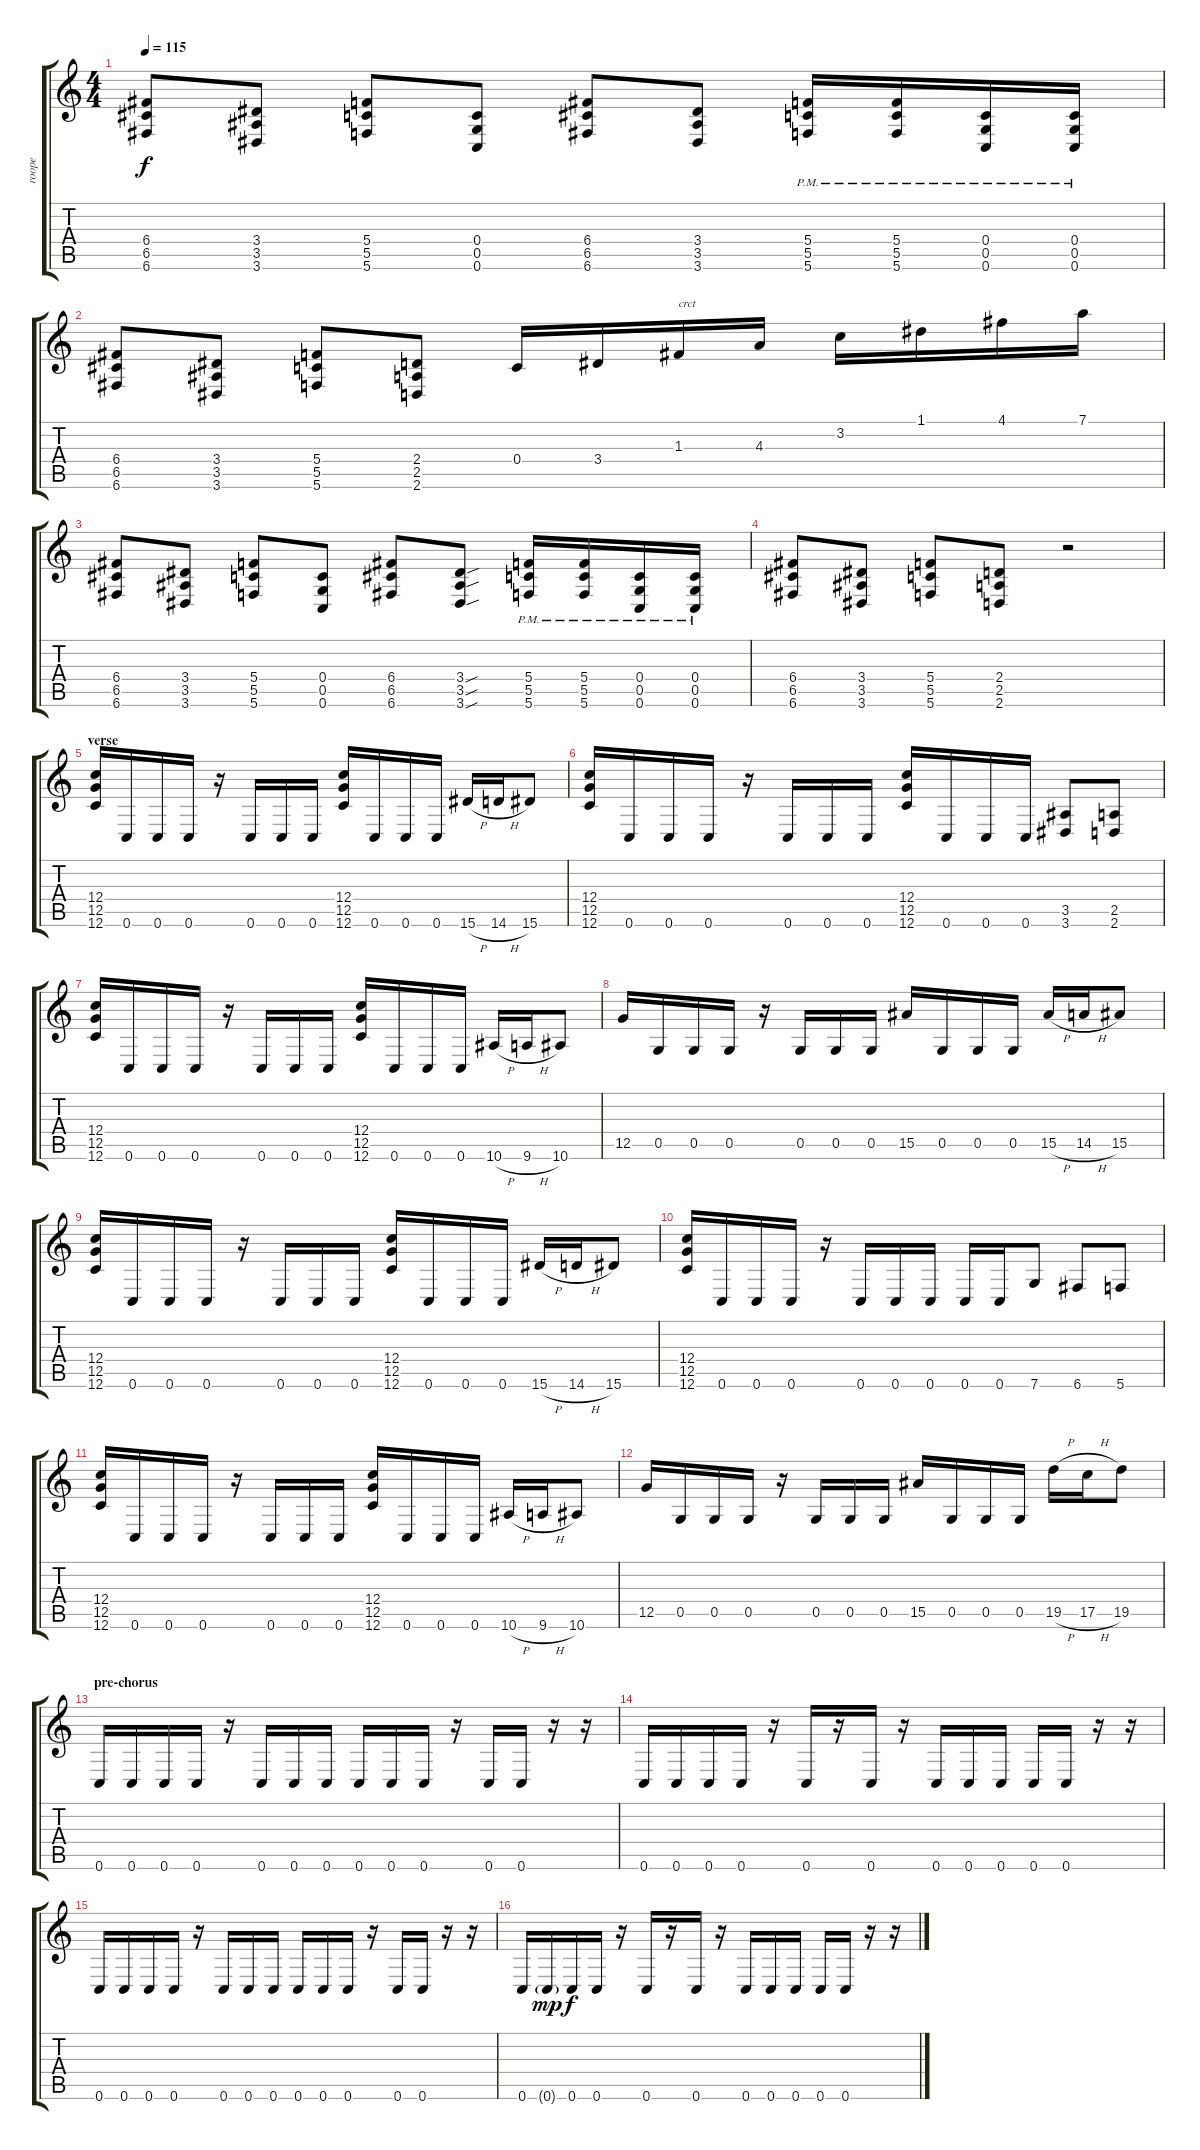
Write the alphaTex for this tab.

\track ("roope" "roope") {instrument distortionguitar}
\staff {score tabs}
\tuning (D4 A3 F3 C3 G2 C2) {hide}
\ts (4 4)
\tempo 115
\clef g2
\ks c
(6.4 6.5 6.6).8{dy f} (3.4 3.5 3.6).8 (5.4 5.5 5.6).8 (0.4 0.5 0.6).8 (6.4 6.5 6.6).8 (3.4 3.5 3.6).8 (5.4{pm} 5.5{pm} 5.6{pm}).16 (5.4{pm} 5.5{pm} 5.6{pm}).16 (0.4{pm} 0.5{pm} 0.6{pm}).16 (0.4{pm} 0.5{pm} 0.6{pm}).16 |
(6.4 6.5 6.6).8 (3.4 3.5 3.6).8 (5.4 5.5 5.6).8 (2.4 2.5 2.6).8 0.4.16 3.4.16 1.3.16{txt "crct"} 4.3.16 3.2.16 1.1.16 4.1.16 7.1.16 |
(6.4 6.5 6.6).8 (3.4 3.5 3.6).8 (5.4 5.5 5.6).8 (0.4 0.5 0.6).8 (6.4 6.5 6.6).8 (3.4{sou} 3.5{sou} 3.6{sou}).8 (5.4{pm} 5.5{pm} 5.6{pm}).16 (5.4{pm} 5.5{pm} 5.6{pm}).16 (0.4{pm} 0.5{pm} 0.6{pm}).16 (0.4{pm} 0.5{pm} 0.6{pm}).16 |
(6.4 6.5 6.6).8 (3.4 3.5 3.6).8 (5.4 5.5 5.6).8 (2.4 2.5 2.6).8 r.2 |
\section ("" "verse")
(12.4 12.5 12.6).16{instrument distortionguitar} 0.6.16 0.6.16 0.6.16 r.16 0.6.16 0.6.16 0.6.16 (12.4 12.5 12.6).16 0.6.16 0.6.16 0.6.16 15.6{h}.16 14.6{h}.16 15.6.8 |
(12.4 12.5 12.6).16 0.6.16 0.6.16 0.6.16 r.16 0.6.16 0.6.16 0.6.16 (12.4 12.5 12.6).16 0.6.16 0.6.16 0.6.16 (3.5 3.6).8 (2.5 2.6).8 |
(12.4 12.5 12.6).16 0.6.16 0.6.16 0.6.16 r.16 0.6.16 0.6.16 0.6.16 (12.4 12.5 12.6).16 0.6.16 0.6.16 0.6.16 10.6{h}.16 9.6{h}.16 10.6.8 |
12.5.16 0.5.16 0.5.16 0.5.16 r.16 0.5.16 0.5.16 0.5.16 15.5.16 0.5.16 0.5.16 0.5.16 15.5{h}.16 14.5{h}.16 15.5.8 |
(12.4 12.5 12.6).16{instrument distortionguitar} 0.6.16 0.6.16 0.6.16 r.16 0.6.16 0.6.16 0.6.16 (12.4 12.5 12.6).16 0.6.16 0.6.16 0.6.16 15.6{h}.16 14.6{h}.16 15.6.8 |
(12.4 12.5 12.6).16 0.6.16 0.6.16 0.6.16 r.16 0.6.16 0.6.16 0.6.16 0.6.16 0.6.16 7.6.8 6.6.8 5.6.8 |
(12.4 12.5 12.6).16 0.6.16 0.6.16 0.6.16 r.16 0.6.16 0.6.16 0.6.16 (12.4 12.5 12.6).16 0.6.16 0.6.16 0.6.16 10.6{h}.16 9.6{h}.16 10.6.8 |
12.5.16 0.5.16 0.5.16 0.5.16 r.16 0.5.16 0.5.16 0.5.16 15.5.16 0.5.16 0.5.16 0.5.16 19.5{h}.16 17.5{h}.16 19.5.8 |
\section ("" "pre-chorus")
0.6.16 0.6.16 0.6.16 0.6.16 r.16 0.6.16 0.6.16 0.6.16 0.6.16 0.6.16 0.6.16 r.16 0.6.16 0.6.16 r.16 r.16 |
0.6.16 0.6.16 0.6.16 0.6.16 r.16 0.6.16 r.16 0.6.16 r.16 0.6.16 0.6.16 0.6.16 0.6.16 0.6.16 r.16 r.16 |
0.6.16 0.6.16 0.6.16 0.6.16 r.16 0.6.16 0.6.16 0.6.16 0.6.16 0.6.16 0.6.16 r.16 0.6.16 0.6.16 r.16 r.16 |
0.6.16 0.6{g}.16{dy mp} 0.6.16{dy f} 0.6.16 r.16 0.6.16 r.16 0.6.16 r.16 0.6.16 0.6.16 0.6.16 0.6.16 0.6.16 r.16 r.16
